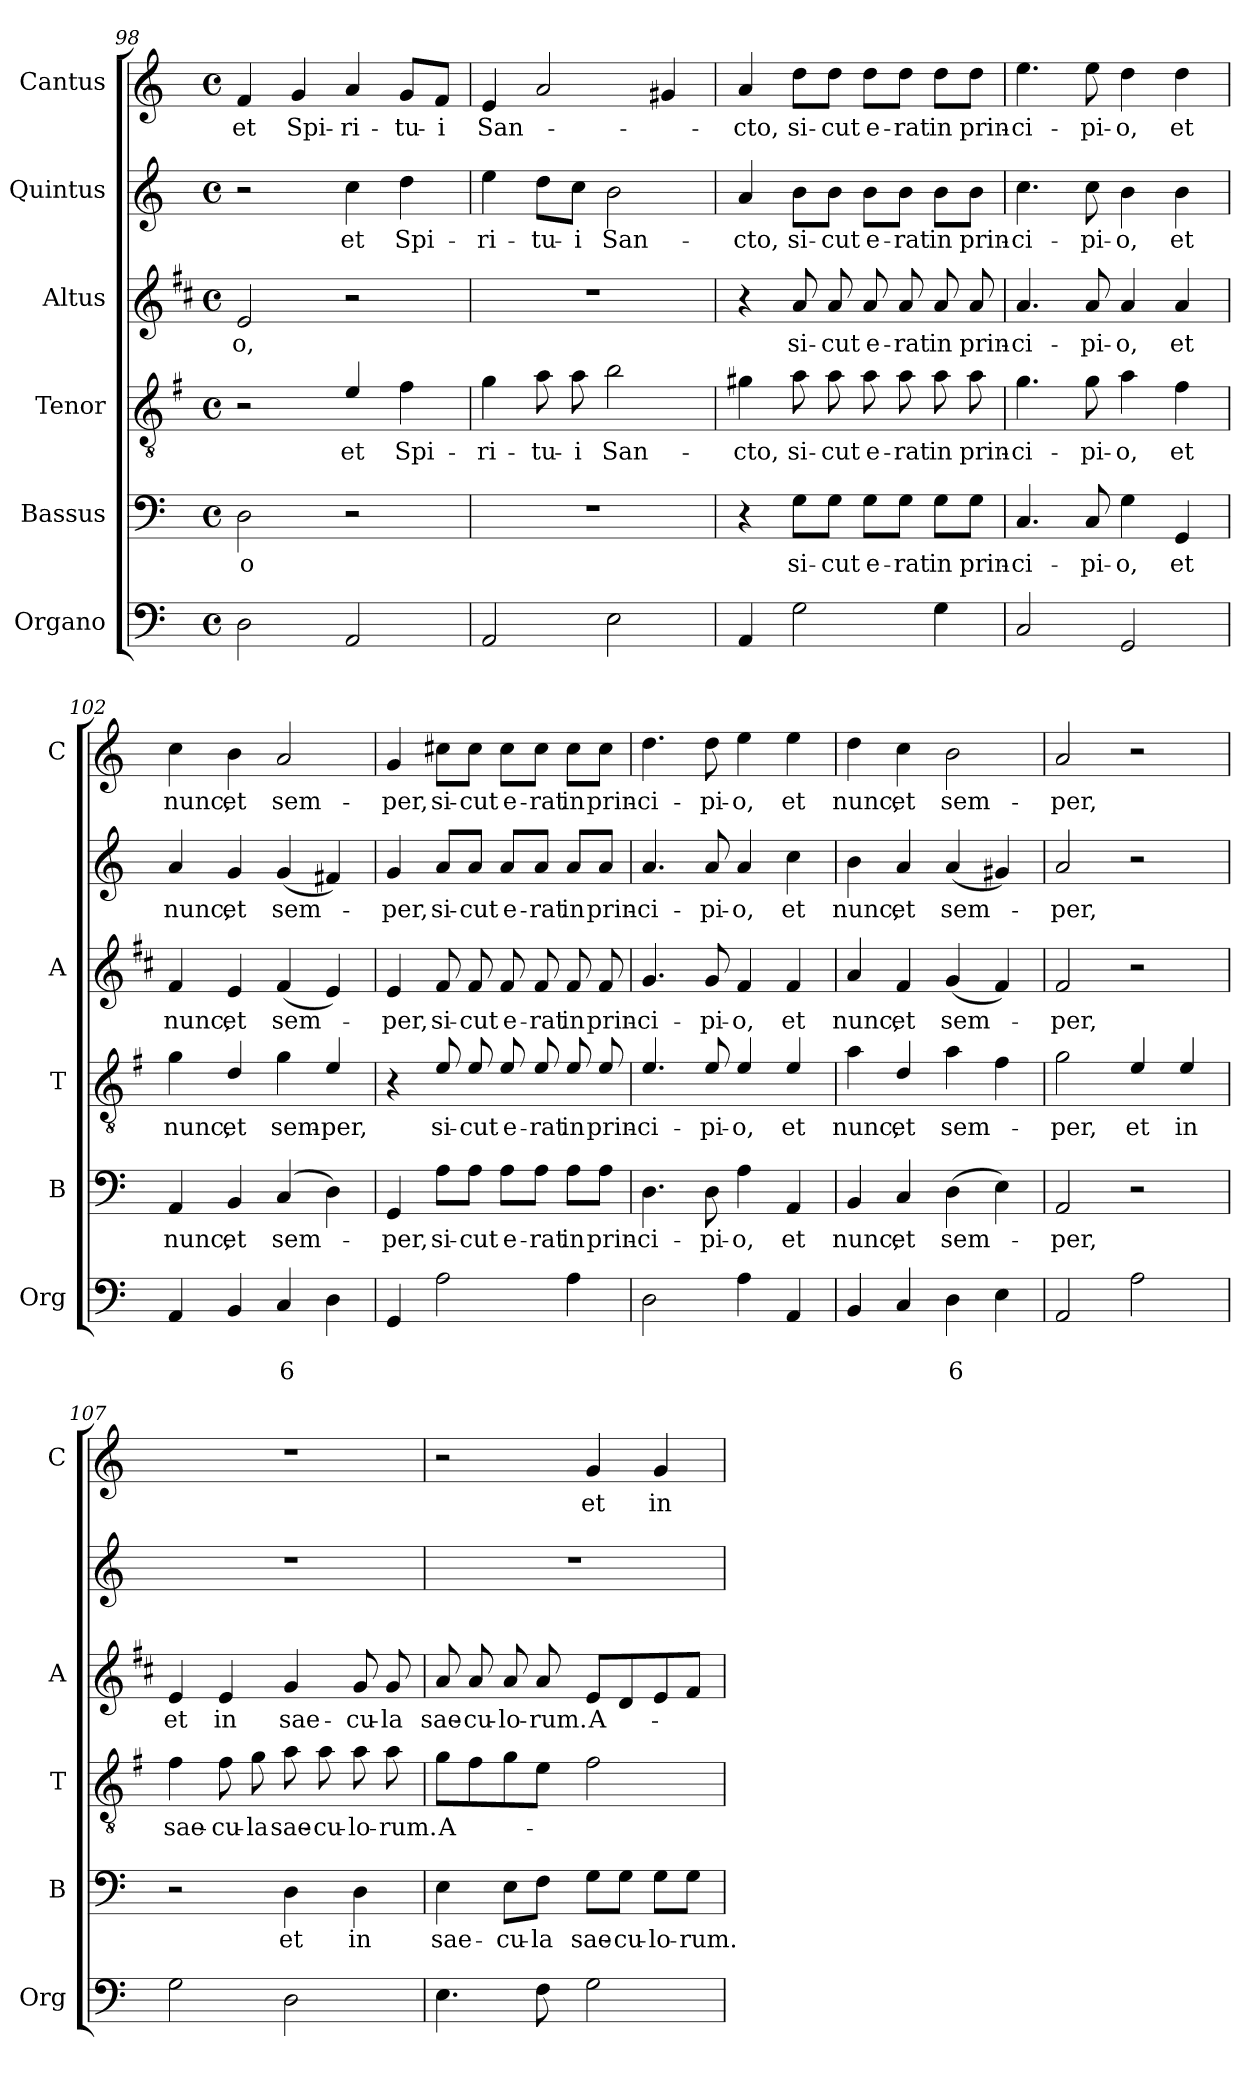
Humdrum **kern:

**kern	**text	**text	**kern	**text	**kern	**text	**kern	**text	**kern	**text	**kern	**text
*part6	*part6	*part6	*part5	*part5	*part4	*part4	*part3	*part3	*part2	*part2	*part1	*part1
*staff6	*staff6	*staff6	*staff5	*staff5	*staff4	*staff4	*staff3	*staff3	*staff2	*staff2	*staff1	*staff1
*I"Organo	*	*	*I"Bassus	*	*I"Tenor	*	*I"Altus	*	*I"Quintus	*	*I"Cantus	*
*I'Org	*	*	*I'B	*	*I'T	*	*I'A	*	*	*	*I'C	*
*clefF4	*	*	*clefF4	*	*clefGv2	*	*clefG2	*	*clefG2	*	*clefG2	*
*	*	*	*	*	*ITrd4c7	*	*ITrd1c2	*	*	*	*	*
*k[]	*	*	*k[]	*	*k[]	*	*k[]	*	*k[]	*	*k[]	*
*C:	*	*	*C:	*	*C:	*	*C:	*	*C:	*	*C:	*
*M4/4	*	*	*M4/4	*	*M4/4	*	*M4/4	*	*M4/4	*	*M4/4	*
*met(c)	*	*	*met(c)	*	*met(c)	*	*met(c)	*	*met(c)	*	*met(c)	*
=98	=98	=98	=98	=98	=98	=98	=98	=98	=98	=98	=98	=98
!	!	!	!	!LO:LY:b	!	!	!	!LO:LY:b	!	!	!	!LO:LY:b
2D\	.	.	2D\	-o	2r	.	2d/	-o,	2r	.	4f/	et
!	!	!	!	!	!	!	!	!	!	!	!	!LO:LY:b
.	.	.	.	.	.	.	.	.	.	.	4g/	Spi-
!	!	!	!	!	!	!LO:LY:b	!	!	!	!LO:LY:b	!	!LO:LY:b
2AA/	.	.	2r	.	4A/	et	2r	.	4cc\	et	4a/	-ri-
!	!	!	!	!	!	!LO:LY:b	!	!	!	!LO:LY:b	!	!LO:LY:b
.	.	.	.	.	4B\	Spi-	.	.	4dd\	Spi-	8g/L	-tu-
!	!	!	!	!	!	!	!	!	!	!	!	!LO:LY:b
.	.	.	.	.	.	.	.	.	.	.	8f/J	-i
=99	=99	=99	=99	=99	=99	=99	=99	=99	=99	=99	=99	=99
!	!	!	!	!	!	!LO:LY:b	!	!	!	!LO:LY:b	!	!LO:LY:b
2AA/	.	.	1r	.	4c\	-ri-	1r	.	4ee\	-ri-	4e/	San-
!	!	!	!	!	!	!LO:LY:b	!	!	!	!LO:LY:b	!	!
.	.	.	.	.	8d\	-tu-	.	.	8dd\L	-tu-	2a/	.
!	!	!	!	!	!	!LO:LY:b	!	!	!	!LO:LY:b	!	!
.	.	.	.	.	8d\	-i	.	.	8cc\J	-i	.	.
!	!	!	!	!	!	!LO:LY:b	!	!	!	!LO:LY:b	!	!
2E\	.	.	.	.	2e\	San-	.	.	2b\	San-	.	.
.	.	.	.	.	.	.	.	.	.	.	4g#X/	.
=100	=100	=100	=100	=100	=100	=100	=100	=100	=100	=100	=100	=100
!	!	!	!	!	!	!LO:LY:b	!	!	!	!LO:LY:b	!	!LO:LY:b
4AA/	.	.	4r	.	4c#X\	-cto,	4r	.	4a/	-cto,	4a/	-cto,
!	!	!	!	!LO:LY:b	!	!LO:LY:b	!	!LO:LY:b	!	!LO:LY:b	!	!LO:LY:b
2G\	.	.	8G\L	si-	8d\	si-	8g/	si-	8b\L	si-	8dd\L	si-
!	!	!	!	!LO:LY:b	!	!LO:LY:b	!	!LO:LY:b	!	!LO:LY:b	!	!LO:LY:b
.	.	.	8G\J	-cut	8d\	-cut	8g/	-cut	8b\J	-cut	8dd\J	-cut
!	!	!	!	!LO:LY:b	!	!LO:LY:b	!	!LO:LY:b	!	!LO:LY:b	!	!LO:LY:b
.	.	.	8G\L	e-	8d\	e-	8g/	e-	8b\L	e-	8dd\L	e-
!	!	!	!	!LO:LY:b	!	!LO:LY:b	!	!LO:LY:b	!	!LO:LY:b	!	!LO:LY:b
.	.	.	8G\J	-rat	8d\	-rat	8g/	-rat	8b\J	-rat	8dd\J	-rat
!	!	!	!	!LO:LY:b	!	!LO:LY:b	!	!LO:LY:b	!	!LO:LY:b	!	!LO:LY:b
4G\	.	.	8G\L	in	8d\	in	8g/	in	8b\L	in	8dd\L	in
!	!	!	!	!LO:LY:b	!	!LO:LY:b	!	!LO:LY:b	!	!LO:LY:b	!	!LO:LY:b
.	.	.	8G\J	prin-	8d\	prin-	8g/	prin-	8b\J	prin-	8dd\J	prin-
=101	=101	=101	=101	=101	=101	=101	=101	=101	=101	=101	=101	=101
!	!	!	!	!LO:LY:b	!	!LO:LY:b	!	!LO:LY:b	!	!LO:LY:b	!	!LO:LY:b
2C/	.	.	4.C/	-ci-	4.c\	-ci-	4.g/	-ci-	4.cc\	-ci-	4.ee\	-ci-
!	!	!	!	!LO:LY:b	!	!LO:LY:b	!	!LO:LY:b	!	!LO:LY:b	!	!LO:LY:b
.	.	.	8C/	-pi-	8c\	-pi-	8g/	-pi-	8cc\	-pi-	8ee\	-pi-
!	!	!	!	!LO:LY:b	!	!LO:LY:b	!	!LO:LY:b	!	!LO:LY:b	!	!LO:LY:b
2GG/	.	.	4G\	-o,	4d\	-o,	4g/	-o,	4b\	-o,	4dd\	-o,
!	!	!	!	!LO:LY:b	!	!LO:LY:b	!	!LO:LY:b	!	!LO:LY:b	!	!LO:LY:b
.	.	.	4GG/	et	4B\	et	4g/	et	4b\	et	4dd\	et
=102	=102	=102	=102	=102	=102	=102	=102	=102	=102	=102	=102	=102
!	!	!	!	!LO:LY:b	!	!LO:LY:b	!	!LO:LY:b	!	!LO:LY:b	!	!LO:LY:b
4AA/	.	.	4AA/	nunc,	4c\	nunc,	4e/	nunc,	4a/	nunc,	4cc\	nunc,
!	!	!	!	!LO:LY:b	!	!LO:LY:b	!	!LO:LY:b	!	!LO:LY:b	!	!LO:LY:b
4BB/	.	.	4BB/	et	4G/	et	4d/	et	4g/	et	4b\	et
!	!	!LO:LY:b	!	!LO:LY:b	!	!LO:LY:b	!	!LO:LY:b	!	!LO:LY:b	!	!LO:LY:b
4C/	.	6	(>4C/	sem-	4c\	sem-	(<4e/	sem-	(<4g/	sem-	2a/	sem-
!	!	!	!	!	!	!LO:LY:b	!	!	!	!	!	!
4D\	.	.	4D\)	.	4A/	-per,	4d/)	.	4f#X/)	.	.	.
!!LO:LB:g=z
=103	=103	=103	=103	=103	=103	=103	=103	=103	=103	=103	=103	=103
!	!	!	!	!LO:LY:b	!	!	!	!LO:LY:b	!	!LO:LY:b	!	!LO:LY:b
4GG/	.	.	4GG/	-per,	4r	.	4d/	-per,	4g/	-per,	4g/	-per,
!	!	!	!	!LO:LY:b	!	!LO:LY:b	!	!LO:LY:b	!	!LO:LY:b	!	!LO:LY:b
2A\	.	.	8A\L	si-	8A/	si-	8e/	si-	8a/L	si-	8cc#X\L	si-
!	!	!	!	!LO:LY:b	!	!LO:LY:b	!	!LO:LY:b	!	!LO:LY:b	!	!LO:LY:b
.	.	.	8A\J	-cut	8A/	-cut	8e/	-cut	8a/J	-cut	8cc#\J	-cut
!	!	!	!	!LO:LY:b	!	!LO:LY:b	!	!LO:LY:b	!	!LO:LY:b	!	!LO:LY:b
.	.	.	8A\L	e-	8A/	e-	8e/	e-	8a/L	e-	8cc#\L	e-
!	!	!	!	!LO:LY:b	!	!LO:LY:b	!	!LO:LY:b	!	!LO:LY:b	!	!LO:LY:b
.	.	.	8A\J	-rat	8A/	-rat	8e/	-rat	8a/J	-rat	8cc#\J	-rat
!	!	!	!	!LO:LY:b	!	!LO:LY:b	!	!LO:LY:b	!	!LO:LY:b	!	!LO:LY:b
4A\	.	.	8A\L	in	8A/	in	8e/	in	8a/L	in	8cc#\L	in
!	!	!	!	!LO:LY:b	!	!LO:LY:b	!	!LO:LY:b	!	!LO:LY:b	!	!LO:LY:b
.	.	.	8A\J	prin-	8A/	prin-	8e/	prin-	8a/J	prin-	8cc#\J	prin-
=104	=104	=104	=104	=104	=104	=104	=104	=104	=104	=104	=104	=104
!	!	!	!	!LO:LY:b	!	!LO:LY:b	!	!LO:LY:b	!	!LO:LY:b	!	!LO:LY:b
2D\	.	.	4.D\	-ci-	4.A/	-ci-	4.f/	-ci-	4.a/	-ci-	4.dd\	-ci-
!	!	!	!	!LO:LY:b	!	!LO:LY:b	!	!LO:LY:b	!	!LO:LY:b	!	!LO:LY:b
.	.	.	8D\	-pi-	8A/	-pi-	8f/	-pi-	8a/	-pi-	8dd\	-pi-
!	!	!	!	!LO:LY:b	!	!LO:LY:b	!	!LO:LY:b	!	!LO:LY:b	!	!LO:LY:b
4A\	.	.	4A\	-o,	4A/	-o,	4e/	-o,	4a/	-o,	4ee\	-o,
!	!	!	!	!LO:LY:b	!	!LO:LY:b	!	!LO:LY:b	!	!LO:LY:b	!	!LO:LY:b
4AA/	.	.	4AA/	et	4A/	et	4e/	et	4cc\	et	4ee\	et
=105	=105	=105	=105	=105	=105	=105	=105	=105	=105	=105	=105	=105
!	!	!	!	!LO:LY:b	!	!LO:LY:b	!	!LO:LY:b	!	!LO:LY:b	!	!LO:LY:b
4BB/	.	.	4BB/	nunc,	4d\	nunc,	4g/	nunc,	4b\	nunc,	4dd\	nunc,
!	!	!	!	!LO:LY:b	!	!LO:LY:b	!	!LO:LY:b	!	!LO:LY:b	!	!LO:LY:b
4C/	.	.	4C/	et	4G/	et	4e/	et	4a/	et	4cc\	et
!	!	!LO:LY:b	!	!LO:LY:b	!	!LO:LY:b	!	!LO:LY:b	!	!LO:LY:b	!	!LO:LY:b
4D\	.	6	(>4D\	sem-	4d\	sem-	(<4f/	sem-	(<4a/	sem-	2b\	sem-
4E\	.	.	4E\)	.	4B\	.	4e/)	.	4g#X/)	.	.	.
=106	=106	=106	=106	=106	=106	=106	=106	=106	=106	=106	=106	=106
!	!	!	!	!LO:LY:b	!	!LO:LY:b	!	!LO:LY:b	!	!LO:LY:b	!	!LO:LY:b
2AA/	.	.	2AA/	-per,	2c\	-per,	2e/	-per,	2a/	-per,	2a/	-per,
!	!	!	!	!	!	!LO:LY:b	!	!	!	!	!	!
2A\	.	.	2r	.	4A/	et	2r	.	2r	.	2r	.
!	!	!	!	!	!	!LO:LY:b	!	!	!	!	!	!
.	.	.	.	.	4A/	in	.	.	.	.	.	.
=107	=107	=107	=107	=107	=107	=107	=107	=107	=107	=107	=107	=107
!	!	!	!	!	!	!LO:LY:b	!	!LO:LY:b	!	!	!	!
2G\	.	.	2r	.	4B\	sae-	4d/	et	1r	.	1r	.
!	!	!	!	!	!	!LO:LY:b	!	!LO:LY:b	!	!	!	!
.	.	.	.	.	8B\	-cu-	4d/	in	.	.	.	.
!	!	!	!	!	!	!LO:LY:b	!	!	!	!	!	!
.	.	.	.	.	8c\	-la	.	.	.	.	.	.
!	!	!	!	!LO:LY:b	!	!LO:LY:b	!	!LO:LY:b	!	!	!	!
2D\	.	.	4D\	et	8d\	sae-	4f/	sae-	.	.	.	.
!	!	!	!	!	!	!LO:LY:b	!	!	!	!	!	!
.	.	.	.	.	8d\	-cu-	.	.	.	.	.	.
!	!	!	!	!LO:LY:b	!	!LO:LY:b	!	!LO:LY:b	!	!	!	!
.	.	.	4D\	in	8d\	-lo-	8f/	-cu-	.	.	.	.
!	!	!	!	!	!	!LO:LY:b	!	!LO:LY:b	!	!	!	!
.	.	.	.	.	8d\	-rum.	8f/	-la	.	.	.	.
!!LO:PB:g=z
=108	=108	=108	=108	=108	=108	=108	=108	=108	=108	=108	=108	=108
!	!	!	!	!LO:LY:b	!	!LO:LY:b	!	!LO:LY:b	!	!	!	!
4.E\	.	.	4E\	sae-	8c\L	A-	8g/	sae-	1r	.	2r	.
!	!	!	!	!	!	!	!	!LO:LY:b	!	!	!	!
.	.	.	.	.	8B\	.	8g/	-cu-	.	.	.	.
!	!	!	!	!LO:LY:b	!	!	!	!LO:LY:b	!	!	!	!
.	.	.	8E\L	-cu-	8c\	.	8g/	-lo-	.	.	.	.
!	!	!	!	!LO:LY:b	!	!	!	!LO:LY:b	!	!	!	!
8F\	.	.	8F\J	-la	8A\J	.	8g/	-rum.	.	.	.	.
!	!	!	!	!LO:LY:b	!	!	!	!LO:LY:b	!	!	!	!LO:LY:b
2G\	.	.	8G\L	sae-	2B\	.	8d/L	A-	.	.	4g/	et
!	!	!	!	!LO:LY:b	!	!	!	!	!	!	!	!
.	.	.	8G\J	-cu-	.	.	8c/	.	.	.	.	.
!	!	!	!	!LO:LY:b	!	!	!	!	!	!	!	!LO:LY:b
.	.	.	8G\L	-lo-	.	.	8d/	.	.	.	4g/	in
!	!	!	!	!LO:LY:b	!	!	!	!	!	!	!	!
.	.	.	8G\J	-rum.	.	.	8e/J	.	.	.	.	.
=	=	=	=	=	=	=	=	=	=	=	=	=
*-	*-	*-	*-	*-	*-	*-	*-	*-	*-	*-	*-	*-
